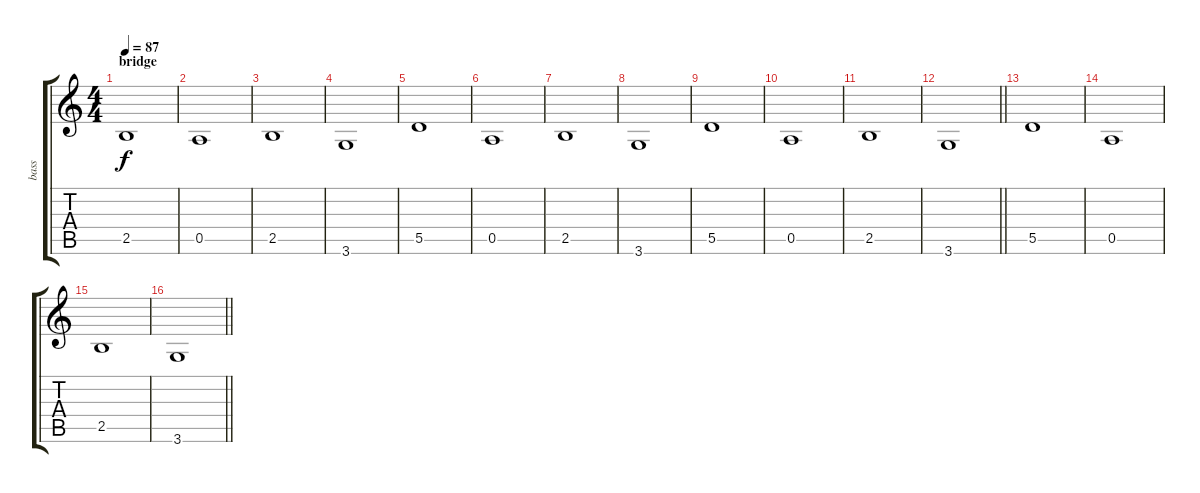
\track ("bass" "bass") {instrument electricbassfinger}
\staff {score tabs}
\tuning (E4 B3 G3 D3 A2 E2) {hide}
\ts (4 4)
\section ("" "bridge")
\tempo 87
\clef g2
\ks c
2.5.1{dy f} |
0.5.1 |
2.5.1 |
3.6.1 |
5.5.1 |
0.5.1 |
2.5.1 |
3.6.1 |
5.5.1 |
0.5.1 |
2.5.1 |
\barLineRight lightlight
3.6.1 |
5.5.1 |
0.5.1 |
2.5.1 |
\barLineRight lightlight
3.6.1
